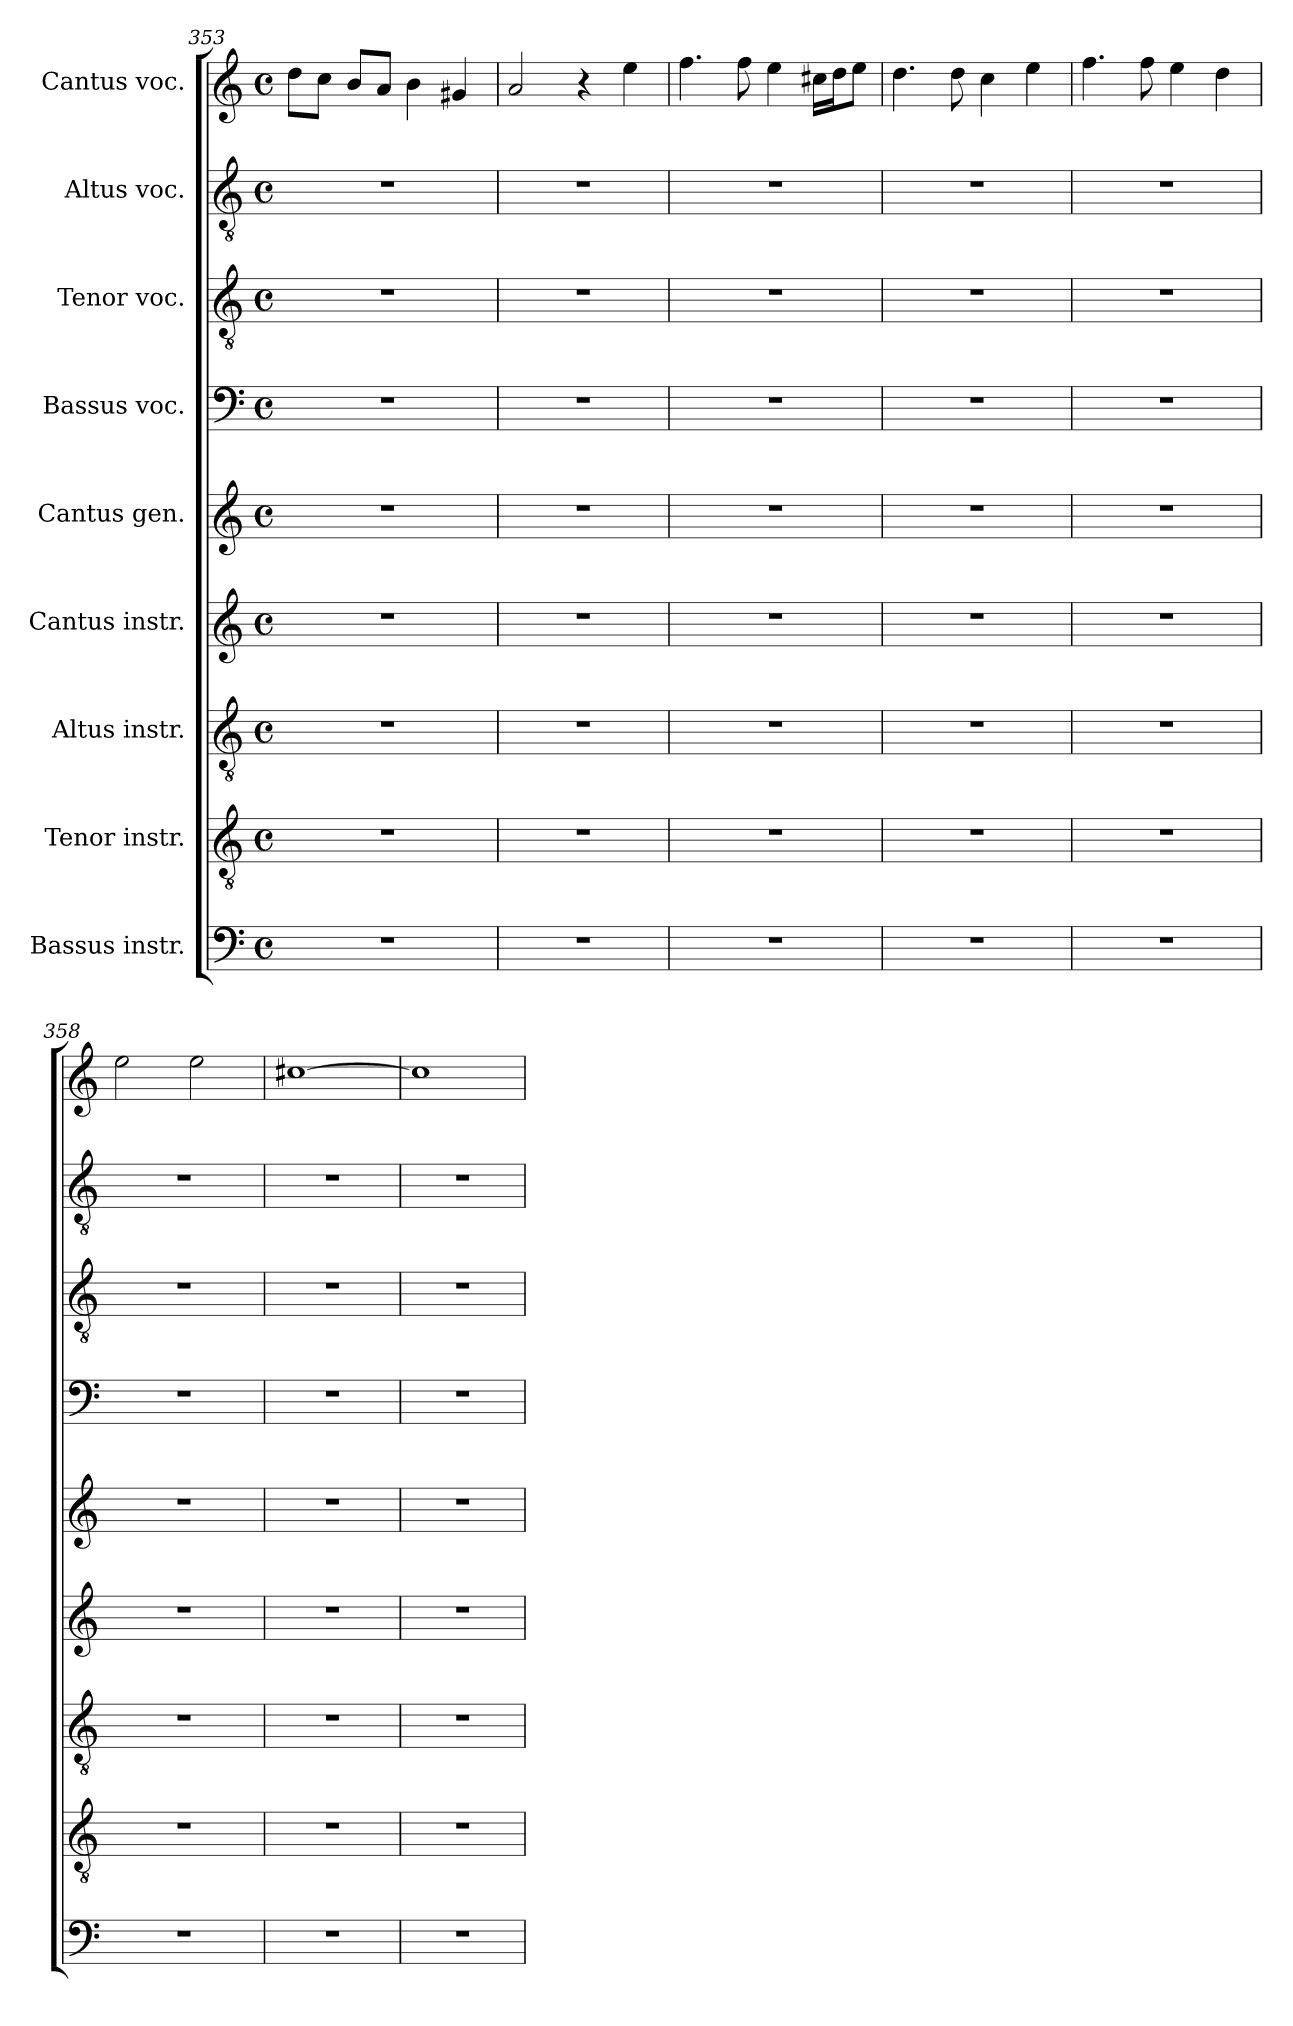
**kern	**kern	**kern	**kern	**kern	**kern	**kern	**kern	**kern
*part9	*part8	*part7	*part6	*part5	*part4	*part3	*part2	*part1
*staff9	*staff8	*staff7	*staff6	*staff5	*staff4	*staff3	*staff2	*staff1
*I"Bassus instr.	*I"Tenor instr.	*I"Altus instr.	*I"Cantus instr.	*I"Cantus gen.	*I"Bassus voc.	*I"Tenor voc.	*I"Altus voc.	*I"Cantus voc.
*clefF4	*clefGv2	*clefGv2	*clefG2	*clefG2	*clefF4	*clefGv2	*clefGv2	*clefG2
*k[]	*k[]	*k[]	*k[]	*k[]	*k[]	*k[]	*k[]	*k[]
*C:	*C:	*C:	*C:	*C:	*C:	*C:	*C:	*C:
*M4/4	*M4/4	*M4/4	*M4/4	*M4/4	*M4/4	*M4/4	*M4/4	*M4/4
*met(c)	*met(c)	*met(c)	*met(c)	*met(c)	*met(c)	*met(c)	*met(c)	*met(c)
=353	=353	=353	=353	=353	=353	=353	=353	=353
1r	1r	1r	1r	1r	1r	1r	1r	8dd\L
.	.	.	.	.	.	.	.	8cc\J
.	.	.	.	.	.	.	.	8b/L
.	.	.	.	.	.	.	.	8a/J
.	.	.	.	.	.	.	.	4b\
.	.	.	.	.	.	.	.	4g#X/
=354	=354	=354	=354	=354	=354	=354	=354	=354
1r	1r	1r	1r	1r	1r	1r	1r	2a/
.	.	.	.	.	.	.	.	4r
.	.	.	.	.	.	.	.	4ee\
!!LO:LB:g=z
=355	=355	=355	=355	=355	=355	=355	=355	=355
1r	1r	1r	1r	1r	1r	1r	1r	4.ff\
.	.	.	.	.	.	.	.	8ff\
.	.	.	.	.	.	.	.	4ee\
.	.	.	.	.	.	.	.	16cc#X\LL
.	.	.	.	.	.	.	.	16dd\J
.	.	.	.	.	.	.	.	8ee\J
=356	=356	=356	=356	=356	=356	=356	=356	=356
1r	1r	1r	1r	1r	1r	1r	1r	4.dd\
.	.	.	.	.	.	.	.	8dd\
.	.	.	.	.	.	.	.	4cc\
.	.	.	.	.	.	.	.	4ee\
=357	=357	=357	=357	=357	=357	=357	=357	=357
1r	1r	1r	1r	1r	1r	1r	1r	4.ff\
.	.	.	.	.	.	.	.	8ff\
.	.	.	.	.	.	.	.	4ee\
.	.	.	.	.	.	.	.	4dd\
=358	=358	=358	=358	=358	=358	=358	=358	=358
1r	1r	1r	1r	1r	1r	1r	1r	2ee\
.	.	.	.	.	.	.	.	2ee\
=359	=359	=359	=359	=359	=359	=359	=359	=359
1r	1r	1r	1r	1r	1r	1r	1r	[>1cc#X
=360	=360	=360	=360	=360	=360	=360	=360	=360
1r	1r	1r	1r	1r	1r	1r	1r	1cc#]
=!	=!	=!	=!	=!	=!	=!	=!	=!
*-	*-	*-	*-	*-	*-	*-	*-	*-
